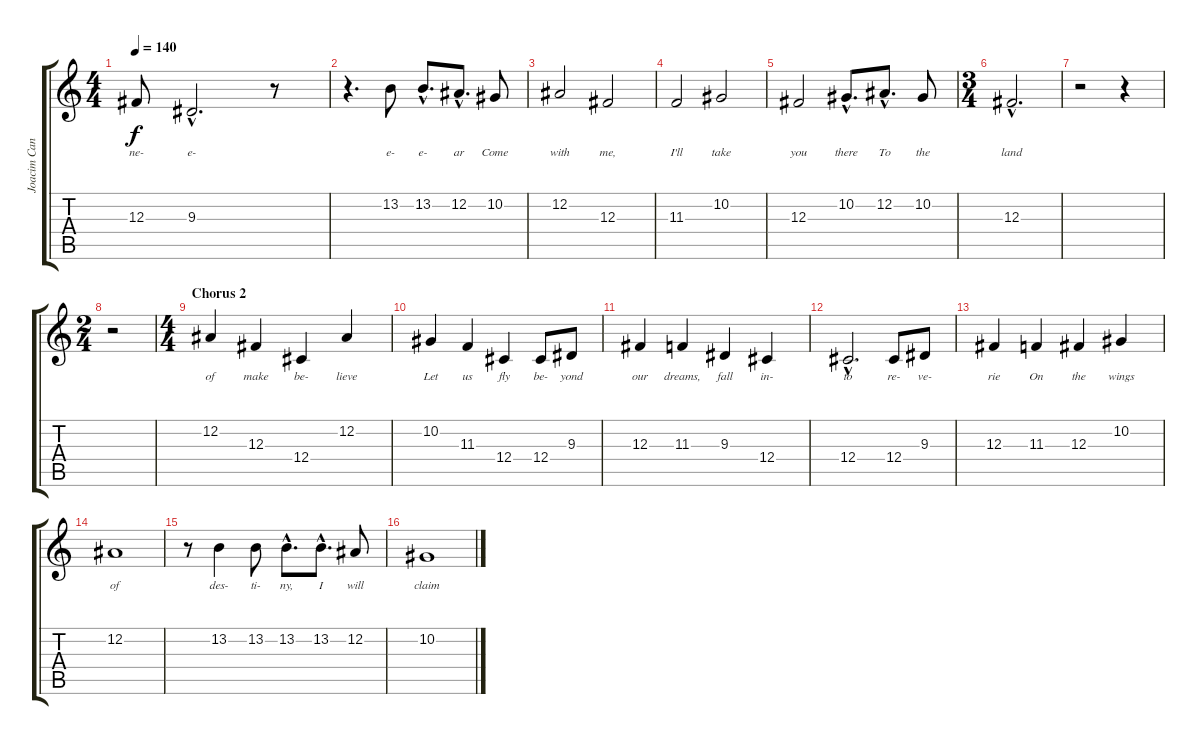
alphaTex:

\track ("Joacim Cans :: Vocals" "Joacim Can") {instrument accordion}
\staff {score tabs}
\tuning (Eb4 Bb3 Gb3 Db3 Ab2 Eb2) {hide}
\ts (4 4)
\tempo 140
\clef g2
\ks c
12.3.8{lyrics (0 "ne-") lyrics (1 "") lyrics (2 "") lyrics (3 "") lyrics (4 "") dy f} 9.3{hac}.2{d lyrics (0 "e-") lyrics (1 "") lyrics (2 "") lyrics (3 "") lyrics (4 "")} r.8 |
r.4{d} 13.2.8{lyrics (0 "e-") lyrics (1 "") lyrics (2 "") lyrics (3 "") lyrics (4 "")} 13.2{hac}.8{d lyrics (0 "e-") lyrics (1 "") lyrics (2 "") lyrics (3 "") lyrics (4 "")} 12.2{hac}.8{d lyrics (0 "ar") lyrics (1 "") lyrics (2 "") lyrics (3 "") lyrics (4 "")} 10.2.8{lyrics (0 "Come") lyrics (1 "") lyrics (2 "") lyrics (3 "") lyrics (4 "")} |
12.2.2{lyrics (0 "with") lyrics (1 "") lyrics (2 "") lyrics (3 "") lyrics (4 "")} 12.3.2{lyrics (0 "me,") lyrics (1 "") lyrics (2 "") lyrics (3 "") lyrics (4 "")} |
11.3.2{lyrics (0 "I'll") lyrics (1 "") lyrics (2 "") lyrics (3 "") lyrics (4 "")} 10.2.2{lyrics (0 "take") lyrics (1 "") lyrics (2 "") lyrics (3 "") lyrics (4 "")} |
12.3.2{lyrics (0 "you") lyrics (1 "") lyrics (2 "") lyrics (3 "") lyrics (4 "")} 10.2{hac}.8{d lyrics (0 "there") lyrics (1 "") lyrics (2 "") lyrics (3 "") lyrics (4 "")} 12.2{hac}.8{d lyrics (0 "To") lyrics (1 "") lyrics (2 "") lyrics (3 "") lyrics (4 "")} 10.2.8{lyrics (0 "the") lyrics (1 "") lyrics (2 "") lyrics (3 "") lyrics (4 "")} |
\ts (3 4)
12.3{hac}.2{d lyrics (0 "land") lyrics (1 "") lyrics (2 "") lyrics (3 "") lyrics (4 "")} |
r.2 r.4 |
\ts (2 4)
r.2 |
\ts (4 4)
\section ("" "Chorus 2")
12.2.4{lyrics (0 "of") lyrics (1 "") lyrics (2 "") lyrics (3 "") lyrics (4 "")} 12.3.4{lyrics (0 "make") lyrics (1 "") lyrics (2 "") lyrics (3 "") lyrics (4 "")} 12.4.4{lyrics (0 "be-") lyrics (1 "") lyrics (2 "") lyrics (3 "") lyrics (4 "")} 12.2.4{lyrics (0 "lieve") lyrics (1 "") lyrics (2 "") lyrics (3 "") lyrics (4 "")} |
10.2.4{lyrics (0 "Let") lyrics (1 "") lyrics (2 "") lyrics (3 "") lyrics (4 "")} 11.3.4{lyrics (0 "us") lyrics (1 "") lyrics (2 "") lyrics (3 "") lyrics (4 "")} 12.4.4{lyrics (0 "fly") lyrics (1 "") lyrics (2 "") lyrics (3 "") lyrics (4 "")} 12.4.8{lyrics (0 "be-") lyrics (1 "") lyrics (2 "") lyrics (3 "") lyrics (4 "")} 9.3.8{lyrics (0 "yond") lyrics (1 "") lyrics (2 "") lyrics (3 "") lyrics (4 "")} |
12.3.4{lyrics (0 "our") lyrics (1 "") lyrics (2 "") lyrics (3 "") lyrics (4 "")} 11.3.4{lyrics (0 "dreams,") lyrics (1 "") lyrics (2 "") lyrics (3 "") lyrics (4 "")} 9.3.4{lyrics (0 "fall") lyrics (1 "") lyrics (2 "") lyrics (3 "") lyrics (4 "")} 12.4.4{lyrics (0 "in-") lyrics (1 "") lyrics (2 "") lyrics (3 "") lyrics (4 "")} |
12.4{hac}.2{d lyrics (0 "to") lyrics (1 "") lyrics (2 "") lyrics (3 "") lyrics (4 "")} 12.4.8{lyrics (0 "re-") lyrics (1 "") lyrics (2 "") lyrics (3 "") lyrics (4 "")} 9.3.8{lyrics (0 "ve-") lyrics (1 "") lyrics (2 "") lyrics (3 "") lyrics (4 "")} |
12.3.4{lyrics (0 "rie") lyrics (1 "") lyrics (2 "") lyrics (3 "") lyrics (4 "")} 11.3.4{lyrics (0 "On") lyrics (1 "") lyrics (2 "") lyrics (3 "") lyrics (4 "")} 12.3.4{lyrics (0 "the") lyrics (1 "") lyrics (2 "") lyrics (3 "") lyrics (4 "")} 10.2.4{lyrics (0 "wings") lyrics (1 "") lyrics (2 "") lyrics (3 "") lyrics (4 "")} |
12.2.1{lyrics (0 "of") lyrics (1 "") lyrics (2 "") lyrics (3 "") lyrics (4 "")} |
r.8 13.2.4{lyrics (0 "des-") lyrics (1 "") lyrics (2 "") lyrics (3 "") lyrics (4 "")} 13.2.8{lyrics (0 "ti-") lyrics (1 "") lyrics (2 "") lyrics (3 "") lyrics (4 "")} 13.2{hac}.8{d lyrics (0 "ny,") lyrics (1 "") lyrics (2 "") lyrics (3 "") lyrics (4 "")} 13.2{hac}.8{d lyrics (0 "I") lyrics (1 "") lyrics (2 "") lyrics (3 "") lyrics (4 "")} 12.2.8{lyrics (0 "will") lyrics (1 "") lyrics (2 "") lyrics (3 "") lyrics (4 "")} |
10.2.1{lyrics (0 "claim") lyrics (1 "") lyrics (2 "") lyrics (3 "") lyrics (4 "")}
